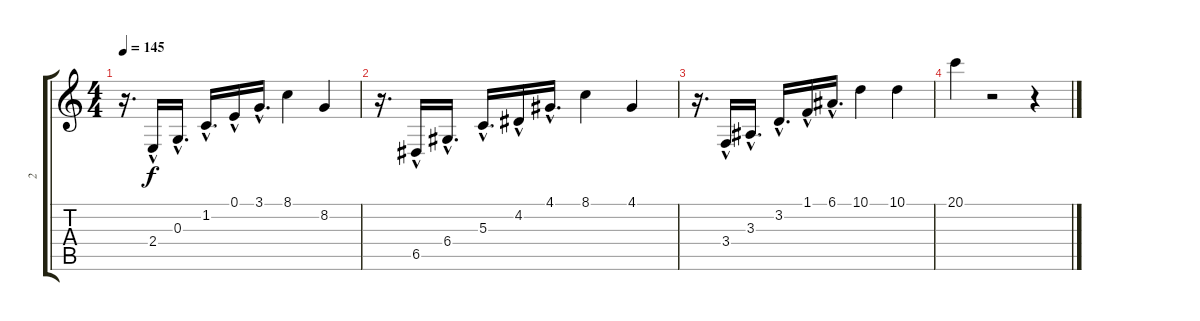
\track ("2" "2") {instrument clarinet}
\staff {score tabs}
\tuning (E4 B3 G3 D3 A2 E2) {hide}
\ts (4 4)
\tempo 145
\clef g2
\ks c
r.16{d dy f instrument clarinet} 2.4{hac}.16 0.3{hac}.16{d} 1.2{hac}.16{d} 0.1{hac}.16 3.1{hac}.16{d} 8.1.4 8.2.4 |
r.16{d} 6.5{hac}.16 6.4{hac}.16{d} 5.3{hac}.16{d} 4.2{hac}.16 4.1{hac}.16{d} 8.1.4 4.1.4 |
r.16{d} 3.4{hac}.16 3.3{hac}.16{d} 3.2{hac}.16{d} 1.1{hac}.16 6.1{hac}.16{d} 10.1.4 10.1.4 |
20.1.4 r.2 r.4
